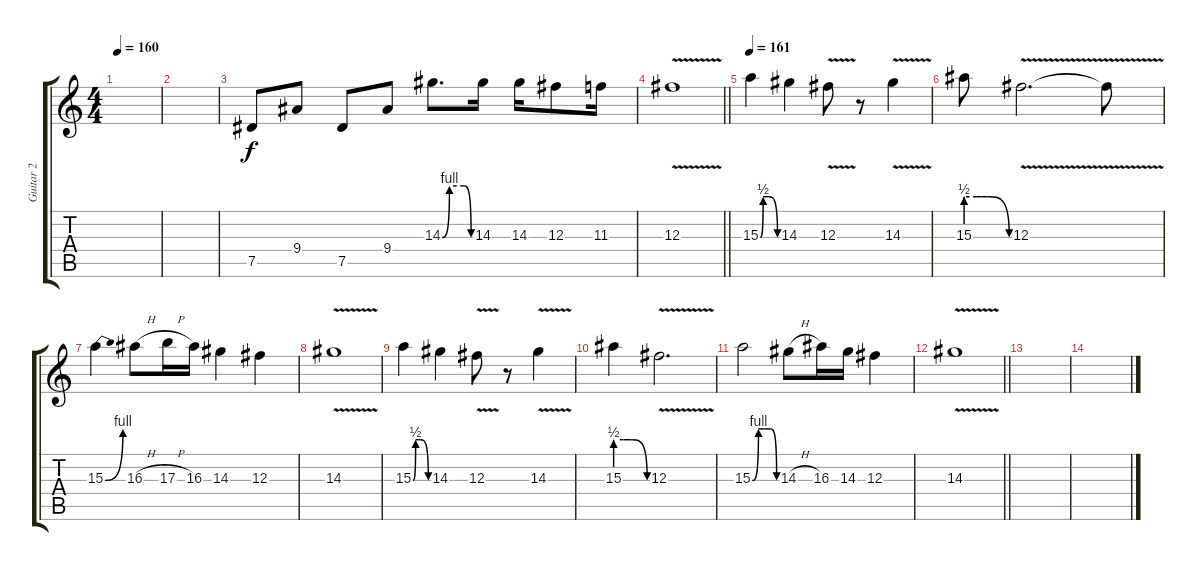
\track ("Guitar 2" "Guitar 2") {instrument overdrivenguitar}
\staff {score tabs}
\tuning (Eb4 Bb3 Gb3 Db3 Ab2 Eb2) {hide}
\ts (4 4)
\tempo 160
\clef g2
\ks c
|
|
7.5.8 9.4.8 7.5.8 9.4.8 14.3{be (custom 0 0 15 4 30 4 45 4 60 0)}.8{d} 14.3.16 14.3.16 12.3.8 11.3.16 |
\barLineRight lightlight
12.3{v}.1 |
\tempo 161
15.3{be (custom 0 0 10 2 20 2 30 2 60 0)}.4 14.3.4 12.3{v}.8 r.8 14.3{v}.4 |
15.3{be (custom 0 2 15 2 22 2 28 2 30 2 32 2 60 0)}.8 12.3{v}.2{d} 12.3{t}.8 |
15.3{be (bend 0 0 60 4)}.4 16.3{h}.8 17.3{h}.16 16.3.16 14.3.4 12.3.4 |
14.3{v}.1 |
15.3{be (custom 0 0 10 2 20 2 30 2 60 0)}.4 14.3.4 12.3{v}.8 r.8 14.3{v}.4 |
15.3{be (custom 0 2 15 2 22 2 28 2 30 2 32 2 60 0)}.4 12.3{v}.2{d} |
15.3{be (custom 0 0 15 4 30 4 45 4 60 0)}.2 14.3{h}.8 16.3.16 14.3.16 12.3.4 |
\barLineRight lightlight
14.3{v}.1 |
|
\ks aminor
